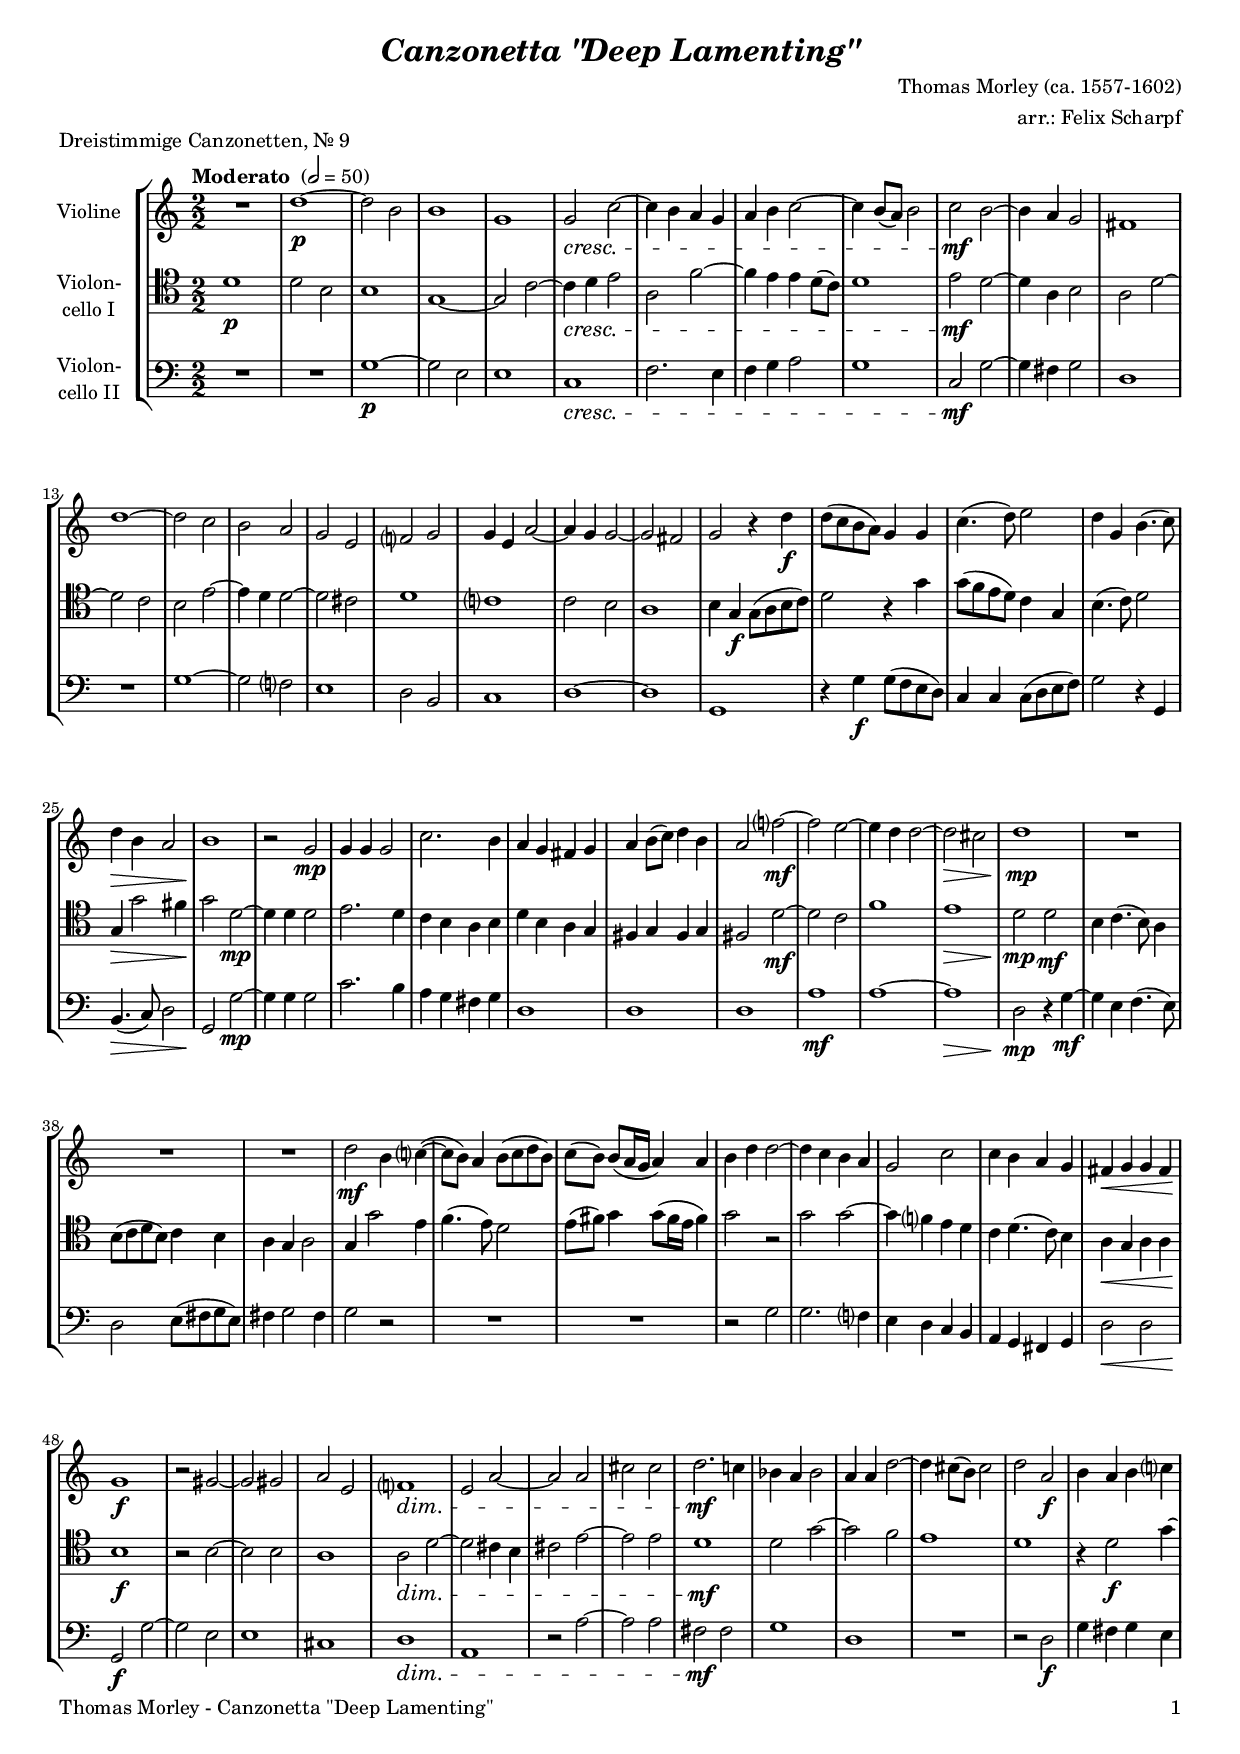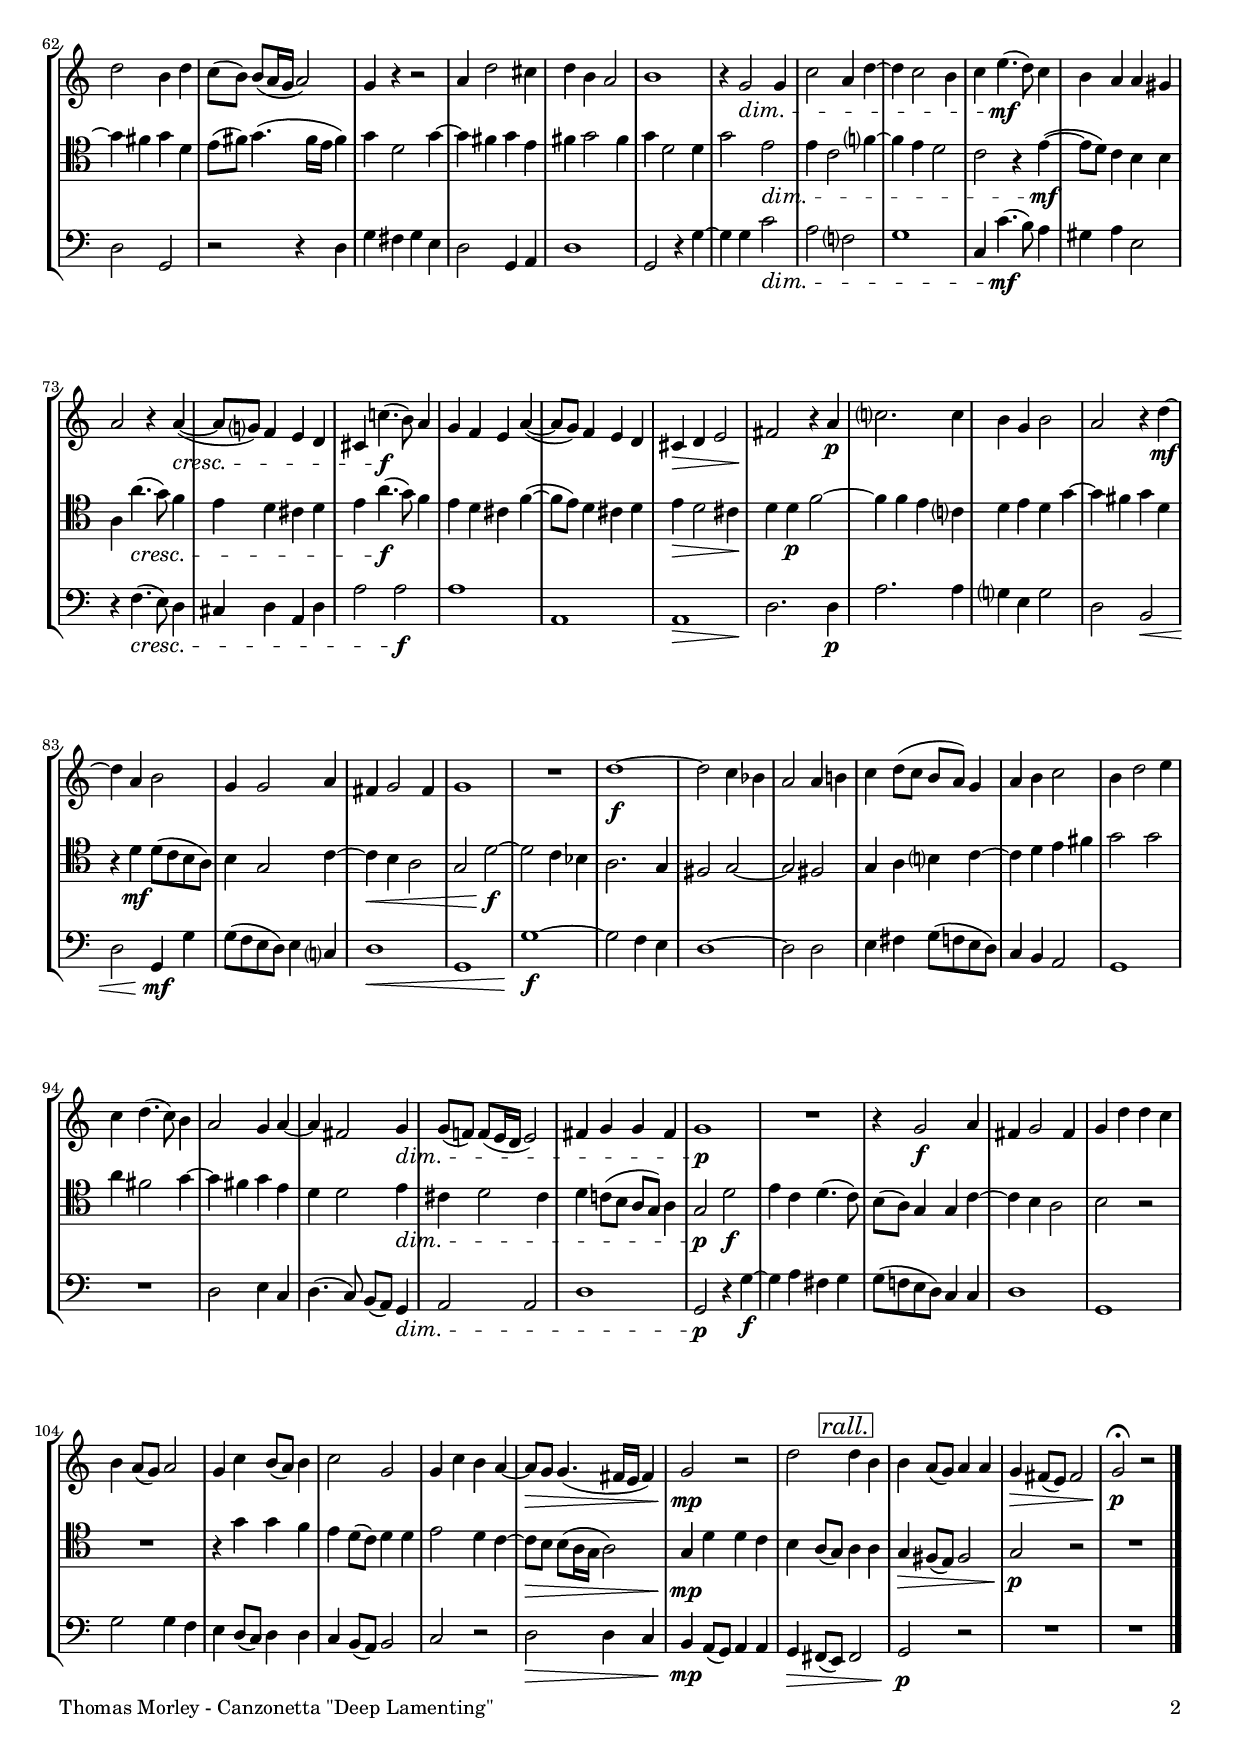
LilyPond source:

\version "2.20.2"
\include "deutsch.ly"
  
#(set-global-staff-size 17.2)

\header {
  title     = \markup \bold \italic "Canzonetta \"Deep Lamenting\""
  composer  = "Thomas Morley (ca. 1557-1602)"
  arranger  = "arr.: Felix Scharpf"
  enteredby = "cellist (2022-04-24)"
  piece     = "Dreistimmige Canzonetten, Nr. 9"
}

voiceconsts = {
  \key c \major
  \time 2/2
  \clef "bass"
  \numericTimeSignature
  % Set default beaming for all staves
%  \set Timing.beamExceptions = #'()
%  \set Timing.baseMoment     = #(ly:make-moment 1 4)
%  \set Timing.beatStructure  = #'(1 1 1 1)
  \tempo "Moderato " 2=50
}

micl = "clarinet"
mifl = "flute"
miob = "oboe"
mifh = "french horn"
misx = "tenor sax"
mist = "string ensemble 1"
mipz = "pizzicato strings"
mivl = "violin"
miba = "cello"

arco = \markup \italic "arco"
pizz = \markup \italic "pizz."
rall = \mark \markup \box \italic "rall."

va = \relative c'' {
  \voiceconsts
  \clef "treble"

  R1
  d~\p
  d2 h
  h1
  g
  g2\cresc c~
  c4 h a g
  a h c2~
  c4 h8( a) h2
  c\mf h~
  h4 a g2

  fis1
  d'~
  d2 c
  h a
  g e
  f? g
  g4 e a2~
  a4 g g2~
  g fis
  g r4 d'\f
  d8( c h a) g4 g

  c4.( d8) e2
  d4 g, h4.( c8)
  d4\> h a2
  h1\!
  r2 g\mp
  g4 g g2
  c2. h4
  a g fis g

  a h8( c) d4 h
  a2 f'?~\mf
  f e~
  e4 d d2~
  d\> cis
  d1\!\mp
  R1*3

  d2\mf h4 c?(~
  c8 h) a4 h8( c d h)
  c( h) h([ a16 g] a4) a
  h d d2~
  d4 c h a
  g2 c
  c4 h a g
  fis\< g g fis

  g1\!\f
  r2 gis~
  gis gis
  a e
  f?1\dim
  e2 a~
  a a
  cis cis
  d2.\mf c!4
  b a b2
  a4 a d2~
  d4 cis8( h) cis2

  d a\f
  h4 a h c?
  d2 h4 d
  c8( h) h([ a16 g] a2)
  g4 r r2
  a4 d2 cis4
  d h a2
  h1

  r4 g2\dim g4
  c2 a4 d~
  d c2 h4
  c e4.(\mf d8) c4
  h a a gis
  a2 r4 a(~\cresc
  a8 g?) f4 e d
  cis c'!4.(\f h8) a4

  g f e a(~
  a8 g) f4 e d
  cis\> d e2
  fis\! r4 a\p
  c?2. c4
  h g h2
  a r4 d~\mf
  d a h2

  g4 g2 a4
  fis g2 fis4
  g1
  R
  d'~\f
  d2 c4 b
  a2 a4 h!
  c d8( c h a) g4
  a h c2

  h4 d2 e4
  c d4.( c8) h4
  a2 g4 a~
  a fis2 g4\dim
  g8( f!) f([ e16 d] e2)
  fis4 g g fis
  g1\p

  R
  r4 g2\f a4
  fis g2 fis4
  g d' d c
  h a8( g) a2
  g4 c h8( a) h4
  c2 g
  g4 c h a~

  a8\> g g4.( fis16 e fis4)
  g2\!\mp r
  d' \rall d4 h
  h a8( g) a4 a
  g\> fis8( e) fis2
  g\fermata\!\p r \bar "|."
}

vb = \relative c' {
  \voiceconsts
  \clef "tenor"
  
  d1\p
  d2 h
  h1
  g~
  g2 c~
  c4\cresc d e2
  a, f'~
  f4 e e d8( c)
  d1
  e2\mf d~
  d4 a h2

  a d~
  d c
  h e~
  e4 d d2~
  d cis
  d1
  c?
  c2 h
  a1
  h4 g\f g8( a h c)
  d2 r4 g

  g8( f e d) c4 g
  h4.( c8) d2
  g,4\> g'2 fis4
  g2\! d~\mp
  d4 d d2
  e2. d4
  c h a h
  d h a g

  fis g fis g
  fis2 d'~\mf
  d c
  f1
  e\>
  d2\!\mp d\mf
  h4 c4.( h8) a4
  h8( c d h) c4 h
  a g a2

  g4 g'2 e4
  f4.( e8) d2
  e8( fis) g4 g8( fis16 e fis4)
  g2 r
  g g~
  g4 f? e d
  c d4.( c8) h4
  a\< g a a

  h1\!\f
  r2 h~
  h h
  a1
  a2\dim d~
  d cis4 h
  cis2 e~
  e e
  d1\mf
  d2 g~
  g f
  e1

  d
  r4 d2\f g4~
  g fis g d
  e8( fis) g4.( fis16 e fis4)
  g d2 g4~
  g fis g e
  fis g2 fis4
  g d2 d4

  g2 e\dim
  e4 c2 f?4~
  f e d2
  c r4 e(~\mf
  e8 d) c4 h h
  a a'4.(\cresc g8) f4
  e d cis d
  e a4.(\f g8) f4

  e d cis f(~
  f8 e) d4 cis d
  e\> d2 cis4
  d\! d\p f2~
  f4 f e c?
  d e d g~
  g fis g d
  r d\mf d8( c h a)

  h4 g2 c4~
  c\< h a2
  g d'~\!\f
  d c4 b
  a2. g4
  fis2 g~
  g fis
  g4 a h? c~
  c d e fis

  g2 g
  a4 fis2 g4~
  g fis g e
  d d2 e4\dim
  cis d2 cis4
  d c!8( h a g) a4
  g2\p d'\f

  e4 c d4.( c8)
  h( a) g4 g c~
  c h a2
  h r
  R1
  r4 g' g f
  e d8( c) d4 d
  e2 d4 c~

  c8\> h h([ a16 g] a2)
  g4\!\mp d' d c
  h a8( g) \rall a4 a
  g\> fis8( e) fis2
  g\!\p r
  R1 \bar "|."
}

vc = \relative c' {
  \voiceconsts

  R1*2
  g1~\p
  g2 e
  e1
  c\cresc
  f2. e4
  f g a2
  g1
  c,2\mf g'~
  g4 fis g2

  d1
  R
  g~
  g2 f?
  e1
  d2 h
  c1
  d~
  d
  g,
  r4 g'\f g8( f e d)

  c4 c c8( d e f)
  g2 r4 g,
  h4.(\> c8) d2
  g,\! g'~\mp
  g4 g g2
  c2. h4
  a g fis g
  d1

  d
  d
  a'\mf
  a~
  a\>
  d,2\!\mp r4 g~\mf
  g e f4.( e8)
  d2 e8( fis g e)
  fis4 g2 fis4

  g2 r
  R1*2
  r2 g
  g2. f?4
  e d c h
  a g fis g
  d'2\< d

  g,\!\f g'~
  g e
  e1
  cis
  d\dim
  a
  r2 a'~
  a a
  fis\mf fis
  g1
  d
  R

  r2 d\f
  g4 fis g e
  d2 g,
  r r4 d'
  g fis g e
  d2 g,4 a
  d1
  g,2 r4 g'~

  g g c2\dim
  a f?
  g1
  c,4 c'4.(\mf h8) a4
  gis a e2
  r4 f4.(\cresc e8) d4
  cis d a d
  a'2 a\f

  a1
  a,
  a\>
  d2.\! d4\p
  a'2. a4
  g? e g2
  d h\<
  d g,4\!\mf g'

  g8( f e d) e4 c?
  d1\<
  g,
  g'~\!\f
  g2 f4 e
  d1~
  d2 d
  e4 fis g8( f e d)
  c4 h a2

  g1
  R
  d'2 e4 c
  d4.( c8) h( a) g4\dim
  a2 a
  d1
  g,2\p r4 g'~\f

  g a fis g
  g8( f! e d) c4 c
  d1
  g,
  g'2 g4 f
  e d8( c) d4 d
  c h8( a) h2
  c r

  d\> d4 c
  h\!\mp a8( g) a4 a
  g\> fis8( e) \rall fis2
  g\!\p r
  R1*2 \bar "|."
}


music = \new StaffGroup <<
      \new Staff {
	\set Staff.midiInstrument = \mivl
	\set Staff.instrumentName = \markup \center-column { "Violine" }
	\transpose c c { \va }
      }

      \new Staff {
	\set Staff.midiInstrument = \miba
	\set Staff.instrumentName = \markup \center-column { "Violon-" "cello I" }
	\transpose c c { \vb }
      }

      \new Staff {
	\set Staff.midiInstrument = \miba
	\set Staff.instrumentName = \markup \center-column { "Violon-" "cello II" }
	\transpose c c { \vc }
      }
>>

\book {
   \paper {
    print-page-number = ##t
    print-first-page-number = ##t
    ragged-last-bottom = ##f
    oddHeaderMarkup = \markup \null
    evenHeaderMarkup = \markup \null
    oddFooterMarkup = \markup {
      \fill-line {
%        \on-the-fly #print-page-number-check-first
        "Thomas Morley - Canzonetta \"Deep Lamenting\"" \fromproperty #'page:page-number-string
      }
    }
    evenFooterMarkup = \oddFooterMarkup
  } \score {
    \music
    \layout {}
  }

  \score {
    \unfoldRepeats \music

    \midi {
      \context {
        \Score
      }
    }
  }
}